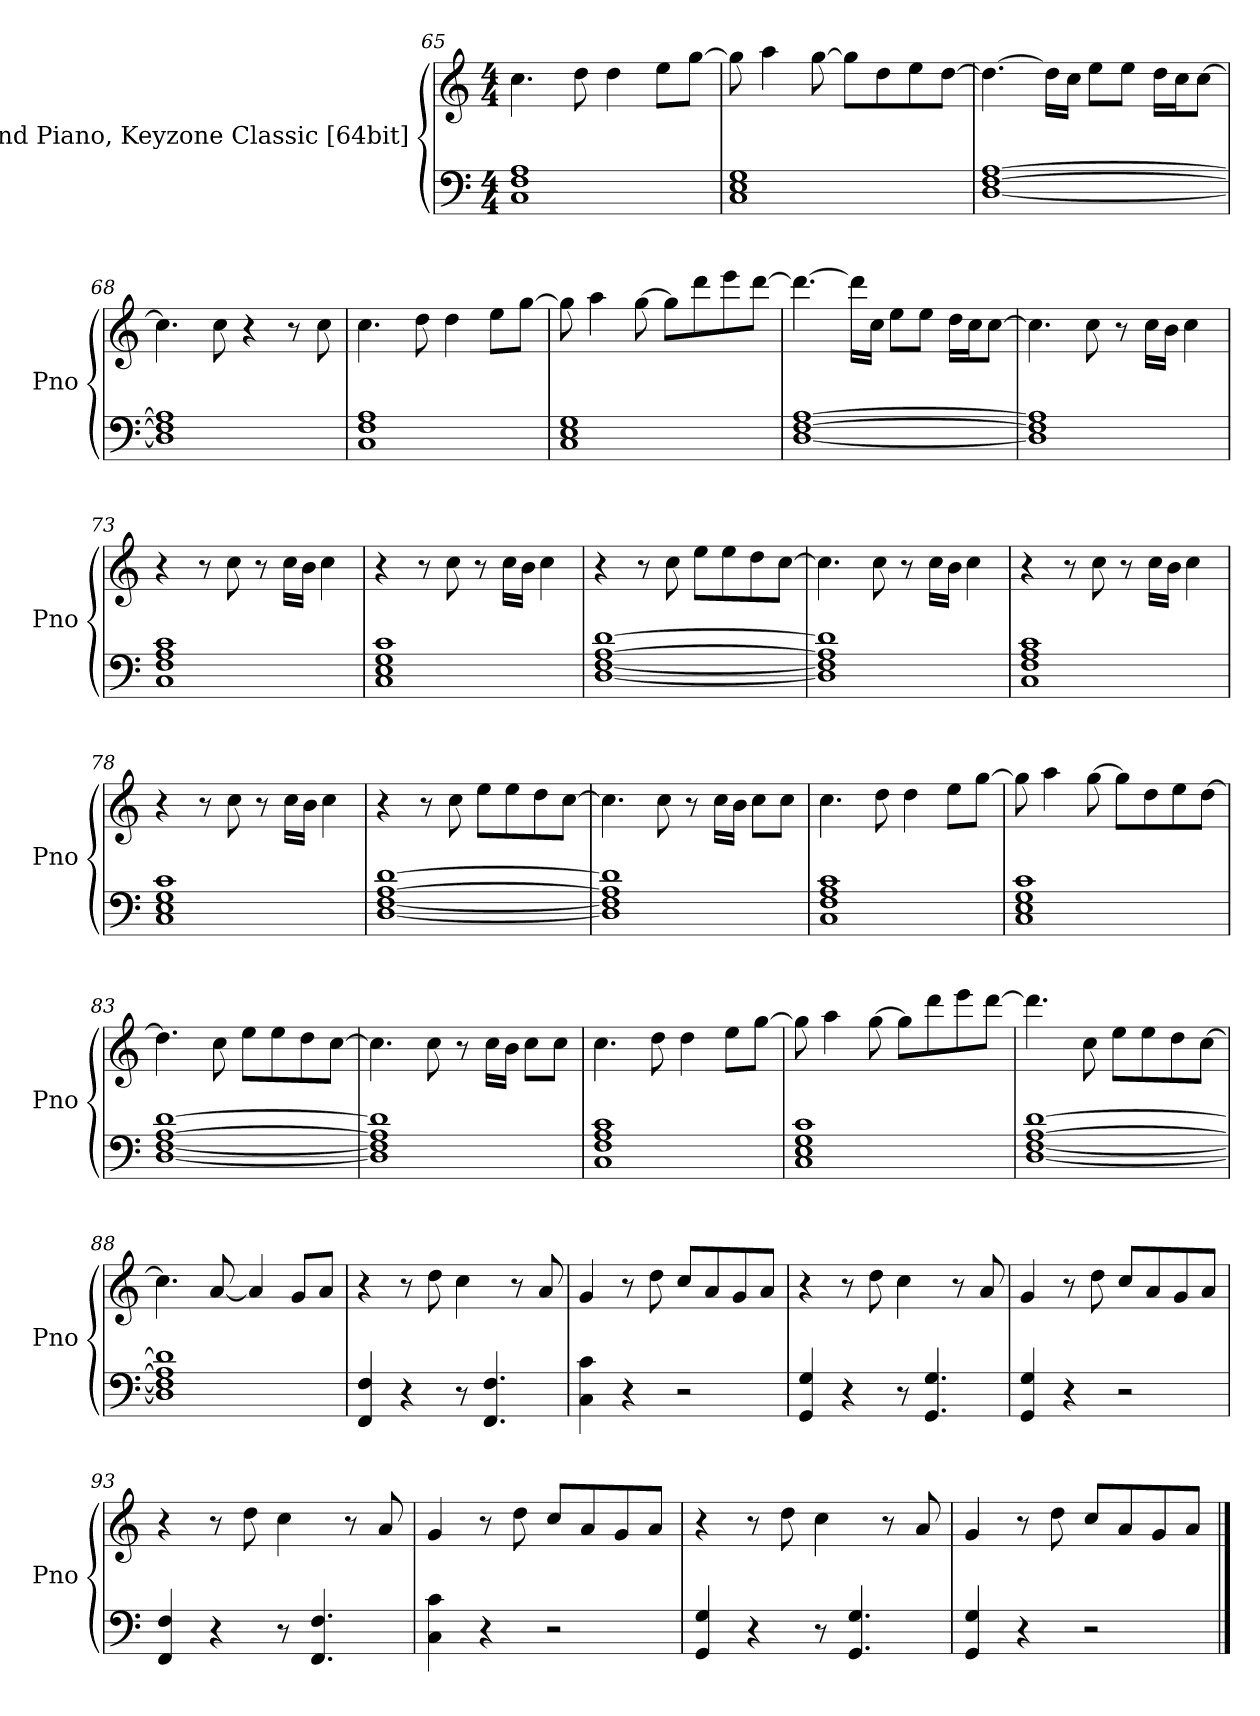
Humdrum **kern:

**kern	**kern
*part2	*part1
*staff2	*staff1
*I"Grand Piano, Keyzone Classic [64bit] #2	*I"Grand Piano, Keyzone Classic [64bit]
*I'Pno	*I'Pno
*clefF4	*clefG2
*k[]	*k[]
*M4/4	*M4/4
=65	=65
1C 1F 1A	4.cc\
.	8dd\
.	4dd\
.	8ee\L
.	[8gg\J
=66	=66
1C 1E 1G	8gg\]
.	4aa\
.	[8gg\
.	8gg\L]
.	8dd\
.	8ee\
.	[8dd\J
!!LO:LB:g=z
=67	=67
[1D [1F [1A	4.dd\_
.	16dd\LL]
.	16cc\JJ
.	8ee\L
.	8ee\J
.	16dd\LL
.	16cc\J
.	[8cc\J
=68	=68
1D] 1F] 1A]	4.cc\]
.	8cc\
.	4r
.	8r
.	8cc\
=69	=69
1C 1F 1A	4.cc\
.	8dd\
.	4dd\
.	8ee\L
.	[8gg\J
=70	=70
1C 1E 1G	8gg\]
.	4aa\
.	[8gg\
.	8gg\L]
.	8ddd\
.	8eee\
.	[8ddd\J
=71	=71
[1D [1F [1A	4.ddd\_
.	16ddd\LL]
.	16cc\JJ
.	8ee\L
.	8ee\J
.	16dd\LL
.	16cc\J
.	[8cc\J
=72	=72
1D] 1F] 1A]	4.cc\]
.	8cc\
.	8r
.	16cc\LL
.	16b\JJ
.	4cc\
!!LO:LB:g=z
=73	=73
1C 1F 1A 1c	4r
.	8r
.	8cc\
.	8r
.	16cc\LL
.	16b\JJ
.	4cc\
=74	=74
1C 1E 1G 1c	4r
.	8r
.	8cc\
.	8r
.	16cc\LL
.	16b\JJ
.	4cc\
=75	=75
[1D [1F [1A [1d	4r
.	8r
.	8cc\
.	8ee\L
.	8ee\
.	8dd\
.	[8cc\J
=76	=76
1D] 1F] 1A] 1d]	4.cc\]
.	8cc\
.	8r
.	16cc\LL
.	16b\JJ
.	4cc\
=77	=77
1C 1F 1A 1c	4r
.	8r
.	8cc\
.	8r
.	16cc\LL
.	16b\JJ
.	4cc\
=78	=78
1C 1E 1G 1c	4r
.	8r
.	8cc\
.	8r
.	16cc\LL
.	16b\JJ
.	4cc\
!!LO:LB:g=z
=79	=79
[1D [1F [1A [1d	4r
.	8r
.	8cc\
.	8ee\L
.	8ee\
.	8dd\
.	[8cc\J
=80	=80
1D] 1F] 1A] 1d]	4.cc\]
.	8cc\
.	8r
.	16cc\LL
.	16b\JJ
.	8cc\L
.	8cc\J
=81	=81
1C 1F 1A 1c	4.cc\
.	8dd\
.	4dd\
.	8ee\L
.	[8gg\J
=82	=82
1C 1E 1G 1c	8gg\]
.	4aa\
.	[8gg\
.	8gg\L]
.	8dd\
.	8ee\
.	[8dd\J
=83	=83
[1D [1F [1A [1d	4.dd\]
.	8cc\
.	8ee\L
.	8ee\
.	8dd\
.	[8cc\J
=84	=84
1D] 1F] 1A] 1d]	4.cc\]
.	8cc\
.	8r
.	16cc\LL
.	16b\JJ
.	8cc\L
.	8cc\J
!!LO:LB:g=z
=85	=85
1C 1F 1A 1c	4.cc\
.	8dd\
.	4dd\
.	8ee\L
.	[8gg\J
=86	=86
1C 1E 1G 1c	8gg\]
.	4aa\
.	[8gg\
.	8gg\L]
.	8ddd\
.	8eee\
.	[8ddd\J
=87	=87
[1D [1F [1A [1d	4.ddd\]
.	8cc\
.	8ee\L
.	8ee\
.	8dd\
.	[8cc\J
=88	=88
1D] 1F] 1A] 1d]	4.cc\]
.	[8a/
.	4a/]
.	8g/L
.	8a/J
=89	=89
4FF/ 4F/	4r
4r	8r
.	8dd\
8r	4cc\
4.FF/ 4.F/	.
.	8r
.	8a/
=90	=90
4C\ 4c\	4g/
4r	8r
.	8dd\
2r	8cc/L
.	8a/
.	8g/
.	8a/J
!!LO:LB:g=z
=91	=91
4GG/ 4G/	4r
4r	8r
.	8dd\
8r	4cc\
4.GG/ 4.G/	.
.	8r
.	8a/
=92	=92
4GG/ 4G/	4g/
4r	8r
.	8dd\
2r	8cc/L
.	8a/
.	8g/
.	8a/J
=93	=93
4FF/ 4F/	4r
4r	8r
.	8dd\
8r	4cc\
4.FF/ 4.F/	.
.	8r
.	8a/
=94	=94
4C\ 4c\	4g/
4r	8r
.	8dd\
2r	8cc/L
.	8a/
.	8g/
.	8a/J
=95	=95
4GG/ 4G/	4r
4r	8r
.	8dd\
8r	4cc\
4.GG/ 4.G/	.
.	8r
.	8a/
=96	=96
4GG/ 4G/	4g/
4r	8r
.	8dd\
2r	8cc/L
.	8a/
.	8g/
.	8a/J
==	==
*-	*-
